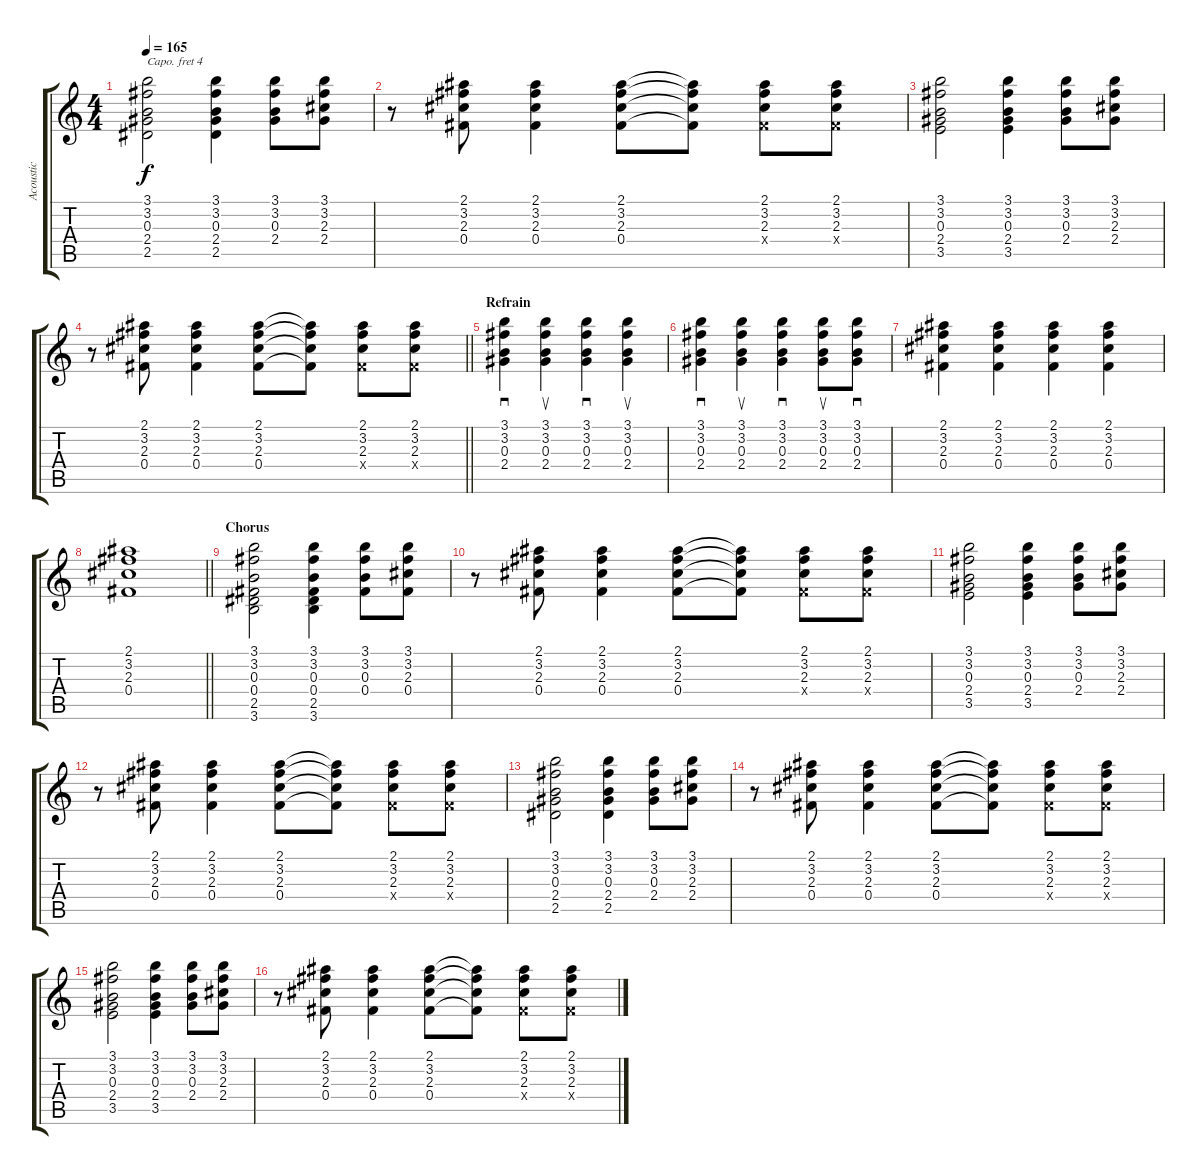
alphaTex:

\track ("Acoustic" "Acoustic") {instrument acousticguitarsteel}
\staff {score tabs}
\capo 4
\tuning (E4 B3 G3 D3 A2 E2) {hide}
\ts (4 4)
\tempo 165
\clef g2
\ks c
(3.1 3.2 0.3 2.4 2.5).2{dy f} (3.1 3.2 0.3 2.4 2.5).4 (3.1 3.2 0.3 2.4).8 (3.1 3.2 2.3 2.4).8 |
r.8 (2.1 3.2 2.3 0.4).8 (2.1 3.2 2.3 0.4).4 (2.1 3.2 2.3 0.4).8 (2.1{t} 3.2{t} 2.3{t} 0.4{t}).8 (2.1 3.2 2.3 0.4{x}).8 (2.1 3.2 2.3 0.4{x}).8 |
(3.1 3.2 0.3 2.4 3.5).2 (3.1 3.2 0.3 2.4 3.5).4 (3.1 3.2 0.3 2.4).8 (3.1 3.2 2.3 2.4).8 |
\barLineRight lightlight
r.8 (2.1 3.2 2.3 0.4).8 (2.1 3.2 2.3 0.4).4 (2.1 3.2 2.3 0.4).8 (2.1{t} 3.2{t} 2.3{t} 0.4{t}).8 (2.1 3.2 2.3 0.4{x}).8 (2.1 3.2 2.3 0.4{x}).8 |
\section ("" "Refrain")
(3.1 3.2 0.3 2.4).4{sd} (3.1 3.2 0.3 2.4).4{su} (3.1 3.2 0.3 2.4).4{sd} (3.1 3.2 0.3 2.4).4{su} |
(3.1 3.2 0.3 2.4).4{sd} (3.1 3.2 0.3 2.4).4{su} (3.1 3.2 0.3 2.4).4{sd} (3.1 3.2 0.3 2.4).8{su} (3.1 3.2 0.3 2.4).8{sd} |
(2.1 3.2 2.3 0.4).4 (2.1 3.2 2.3 0.4).4 (2.1 3.2 2.3 0.4).4 (2.1 3.2 2.3 0.4).4 |
\barLineRight lightlight
(2.1 3.2 2.3 0.4).1 |
\section ("" "Chorus")
(3.1 3.2 0.3 0.4 2.5 3.6).2 (3.1 3.2 0.3 0.4 2.5 3.6).4 (3.1 3.2 0.3 0.4).8 (3.1 3.2 2.3 0.4).8 |
r.8 (2.1 3.2 2.3 0.4).8 (2.1 3.2 2.3 0.4).4 (2.1 3.2 2.3 0.4).8 (2.1{t} 3.2{t} 2.3{t} 0.4{t}).8 (2.1 3.2 2.3 0.4{x}).8 (2.1 3.2 2.3 0.4{x}).8 |
(3.1 3.2 0.3 2.4 3.5).2 (3.1 3.2 0.3 2.4 3.5).4 (3.1 3.2 0.3 2.4).8 (3.1 3.2 2.3 2.4).8 |
r.8 (2.1 3.2 2.3 0.4).8 (2.1 3.2 2.3 0.4).4 (2.1 3.2 2.3 0.4).8 (2.1{t} 3.2{t} 2.3{t} 0.4{t}).8 (2.1 3.2 2.3 0.4{x}).8 (2.1 3.2 2.3 0.4{x}).8 |
(3.1 3.2 0.3 2.4 2.5).2 (3.1 3.2 0.3 2.4 2.5).4 (3.1 3.2 0.3 2.4).8 (3.1 3.2 2.3 2.4).8 |
r.8 (2.1 3.2 2.3 0.4).8 (2.1 3.2 2.3 0.4).4 (2.1 3.2 2.3 0.4).8 (2.1{t} 3.2{t} 2.3{t} 0.4{t}).8 (2.1 3.2 2.3 0.4{x}).8 (2.1 3.2 2.3 0.4{x}).8 |
(3.1 3.2 0.3 2.4 3.5).2 (3.1 3.2 0.3 2.4 3.5).4 (3.1 3.2 0.3 2.4).8 (3.1 3.2 2.3 2.4).8 |
r.8 (2.1 3.2 2.3 0.4).8 (2.1 3.2 2.3 0.4).4 (2.1 3.2 2.3 0.4).8 (2.1{t} 3.2{t} 2.3{t} 0.4{t}).8 (2.1 3.2 2.3 0.4{x}).8 (2.1 3.2 2.3 0.4{x}).8
